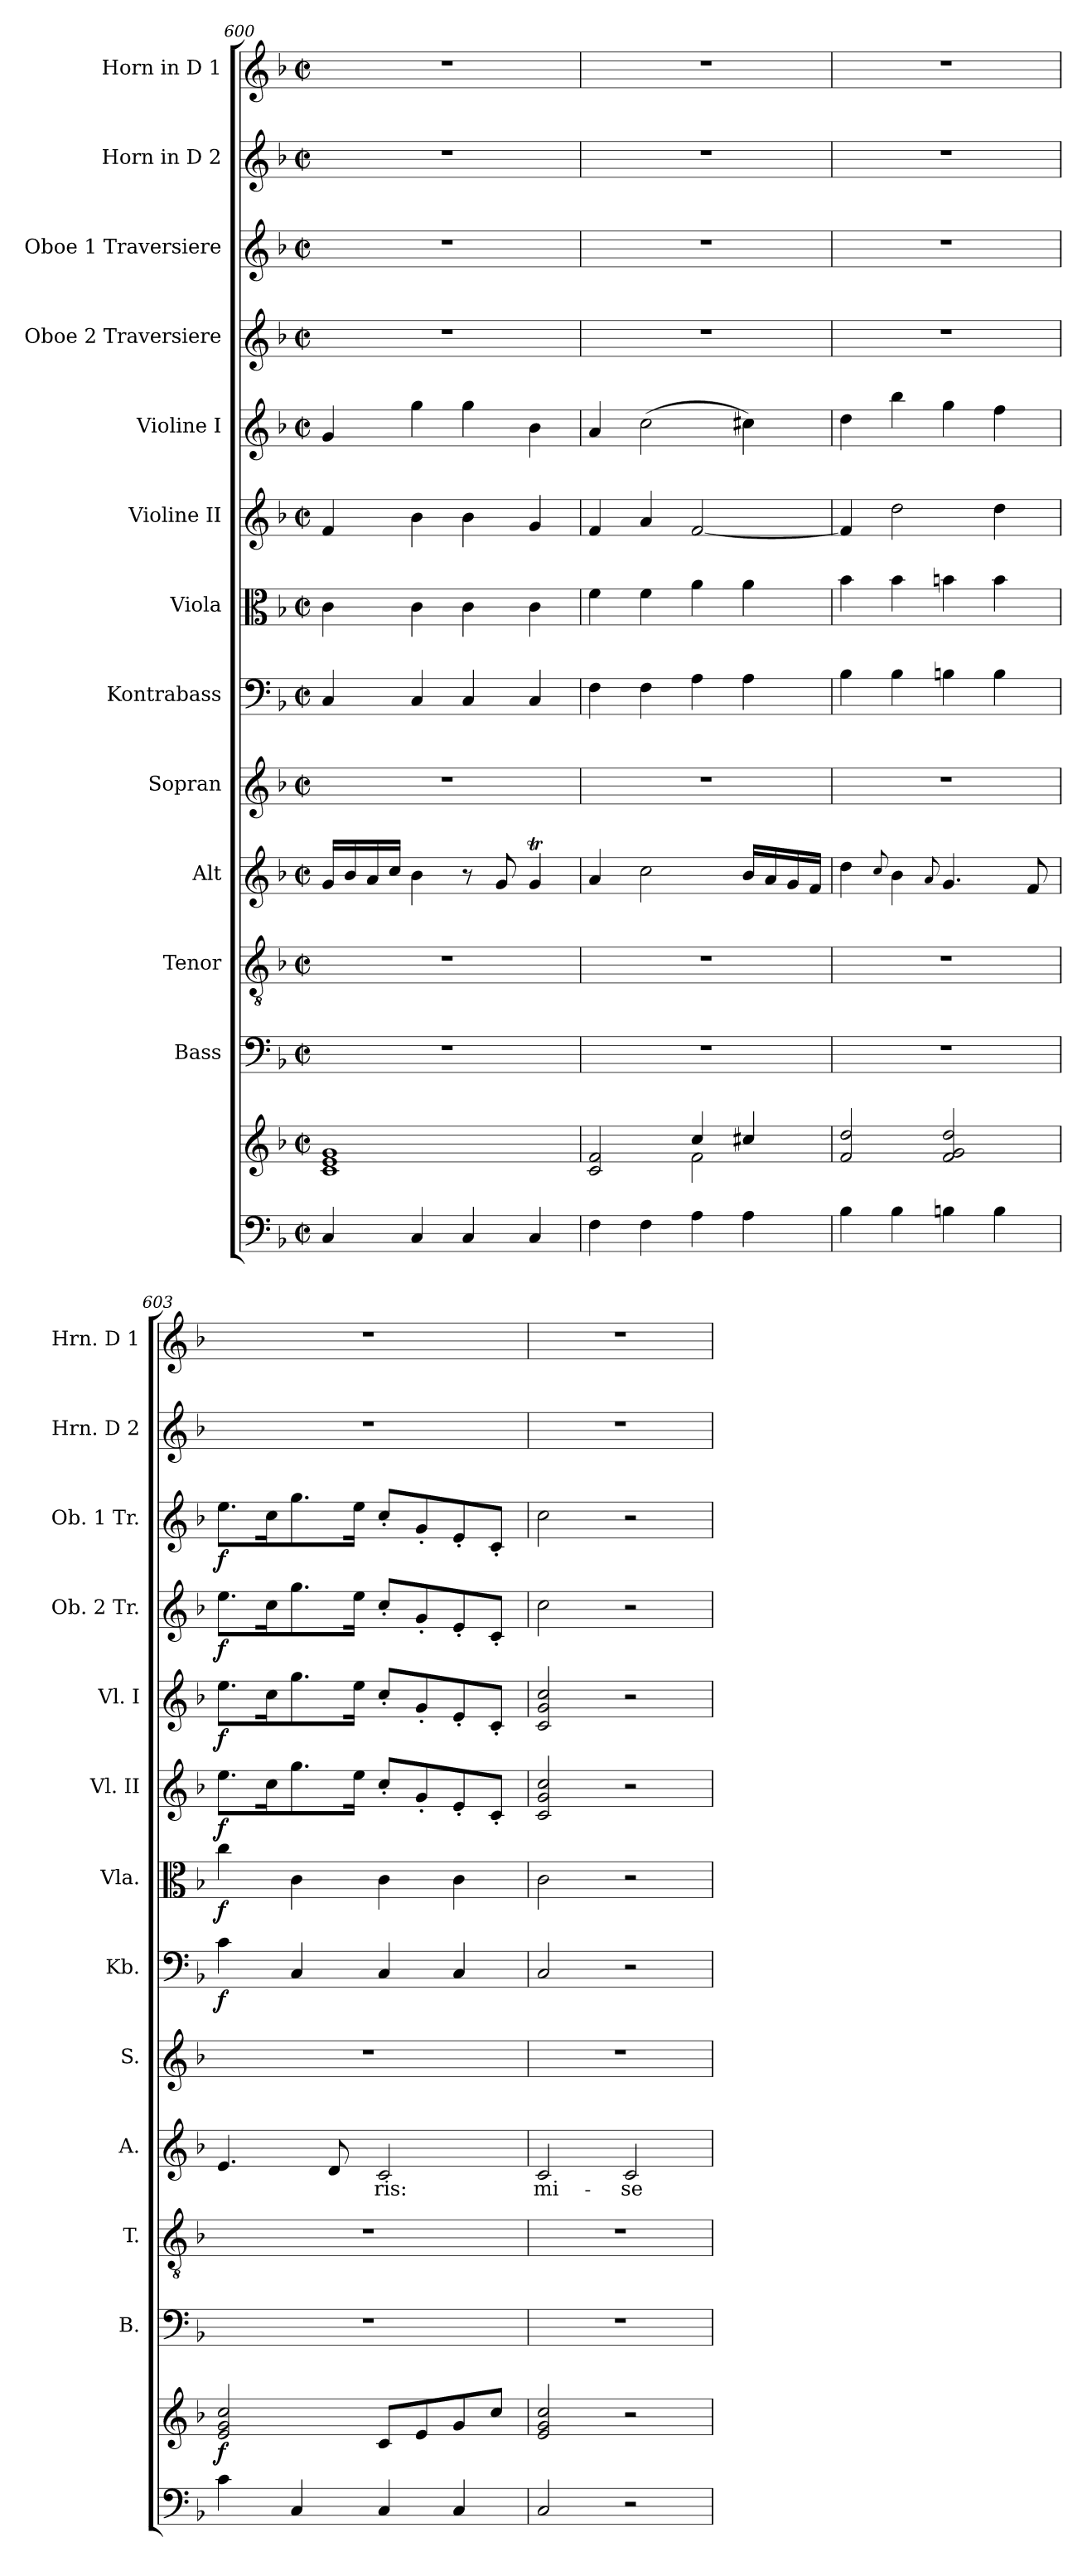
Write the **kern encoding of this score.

**kern	**kern	**dynam	**kern	**kern	**kern	**text	**kern	**kern	**dynam	**kern	**dynam	**kern	**dynam	**kern	**dynam	**kern	**dynam	**kern	**dynam	**kern	**kern
*part13	*part13	*part13	*part12	*part11	*part10	*part10	*part9	*part8	*part8	*part7	*part7	*part6	*part6	*part5	*part5	*part4	*part4	*part3	*part3	*part2	*part1
*staff14	*staff13	*staff13/14	*staff12	*staff11	*staff10	*staff10	*staff9	*staff8	*staff8	*staff7	*staff7	*staff6	*staff6	*staff5	*staff5	*staff4	*staff4	*staff3	*staff3	*staff2	*staff1
*	*	*	*I"Bass	*I"Tenor	*I"Alt	*	*I"Sopran	*I"Kontrabass	*	*I"Viola	*	*I"Violine II	*	*I"Violine I	*	*I"Oboe 2 Traversiere	*	*I"Oboe 1 Traversiere	*	*I"Horn in D 2	*I"Horn in D 1
*	*	*	*I'B.	*I'T.	*I'A.	*	*I'S.	*I'Kb.	*	*I'Vla.	*	*I'Vl. II	*	*I'Vl. I	*	*I'Ob. 2 Tr.	*	*I'Ob. 1 Tr.	*	*I'Hrn. D 2	*I'Hrn. D 1
*clefF4	*clefG2	*	*clefF4	*clefGv2	*clefG2	*	*clefG2	*clefF4	*	*clefC3	*	*clefG2	*	*clefG2	*	*clefG2	*	*clefG2	*	*clefG2	*clefG2
*	*	*	*	*	*	*	*	*ITrd7c12	*	*	*	*	*	*	*	*	*	*	*	*ITrd7c12	*ITrd7c12
*k[b-]	*k[b-]	*	*k[b-]	*k[b-]	*k[b-]	*	*k[b-]	*k[b-]	*	*k[b-]	*	*k[b-]	*	*k[b-]	*	*k[b-]	*	*k[b-]	*	*k[b-]	*k[b-]
*F:	*F:	*	*F:	*F:	*F:	*	*F:	*F:	*	*F:	*	*F:	*	*F:	*	*F:	*	*F:	*	*F:	*F:
*M2/2	*M2/2	*	*M2/2	*M2/2	*M2/2	*	*M2/2	*M2/2	*	*M2/2	*	*M2/2	*	*M2/2	*	*M2/2	*	*M2/2	*	*M2/2	*M2/2
*met(c|)	*met(c|)	*	*met(c|)	*met(c|)	*met(c|)	*	*met(c|)	*met(c|)	*	*met(c|)	*	*met(c|)	*	*met(c|)	*	*met(c|)	*	*met(c|)	*	*met(c|)	*met(c|)
=600	=600	=600	=600	=600	=600	=600	=600	=600	=600	=600	=600	=600	=600	=600	=600	=600	=600	=600	=600	=600	=600
4C/	1c 1e 1g	.	1r	1r	16g/LL	.	1r	4CC/	.	4c\	.	4f/	.	4g/	.	1r	.	1r	.	1r	1r
.	.	.	.	.	16b-/	.	.	.	.	.	.	.	.	.	.	.	.	.	.	.	.
.	.	.	.	.	16a/	.	.	.	.	.	.	.	.	.	.	.	.	.	.	.	.
.	.	.	.	.	16cc/JJ	.	.	.	.	.	.	.	.	.	.	.	.	.	.	.	.
4C/	.	.	.	.	4b-\	.	.	4CC/	.	4c\	.	4b-\	.	4gg\	.	.	.	.	.	.	.
4C/	.	.	.	.	8r	.	.	4CC/	.	4c\	.	4b-\	.	4gg\	.	.	.	.	.	.	.
.	.	.	.	.	8g/	.	.	.	.	.	.	.	.	.	.	.	.	.	.	.	.
4C/	.	.	.	.	4gT/	.	.	4CC/	.	4c\	.	4g/	.	4b-\	.	.	.	.	.	.	.
=601	=601	=601	=601	=601	=601	=601	=601	=601	=601	=601	=601	=601	=601	=601	=601	=601	=601	=601	=601	=601	=601
*	*^	*	*	*	*	*	*	*	*	*	*	*	*	*	*	*	*	*	*	*	*
4F\	2c/ 2f/	2ryy	.	1r	1r	4a/	.	1r	4FF\	.	4f\	.	4f/	.	4a/	.	1r	.	1r	.	1r	1r
4F\	.	.	.	.	.	2cc\	.	.	4FF\	.	4f\	.	4a/	.	(>2cc\	.	.	.	.	.	.	.
4A\	4cc/	2f\	.	.	.	.	.	.	4AA\	.	4a\	.	[2f/	.	.	.	.	.	.	.	.	.
4A\	4cc#X/	.	.	.	.	16b-/LL	.	.	4AA\	.	4a\	.	.	.	4cc#X\)	.	.	.	.	.	.	.
.	.	.	.	.	.	16a/	.	.	.	.	.	.	.	.	.	.	.	.	.	.	.	.
.	.	.	.	.	.	16g/	.	.	.	.	.	.	.	.	.	.	.	.	.	.	.	.
.	.	.	.	.	.	16f/JJ	.	.	.	.	.	.	.	.	.	.	.	.	.	.	.	.
*	*v	*v	*	*	*	*	*	*	*	*	*	*	*	*	*	*	*	*	*	*	*	*
!!LO:PB:g=z
=602	=602	=602	=602	=602	=602	=602	=602	=602	=602	=602	=602	=602	=602	=602	=602	=602	=602	=602	=602	=602	=602
4B-\	2f/ 2dd/	.	1r	1r	4dd\	.	1r	4BB-\	.	4b-\	.	4f/]	.	4dd\	.	1r	.	1r	.	1r	1r
.	.	.	.	.	8qqcc/	.	.	.	.	.	.	.	.	.	.	.	.	.	.	.	.
4B-\	.	.	.	.	4b-\	.	.	4BB-\	.	4b-\	.	2dd\	.	4bb-\	.	.	.	.	.	.	.
.	.	.	.	.	8qqa/	.	.	.	.	.	.	.	.	.	.	.	.	.	.	.	.
4Bn\	2f/ 2g/ 2dd/	.	.	.	4.g/	.	.	4BBn\	.	4bn\	.	.	.	4gg\	.	.	.	.	.	.	.
4B\	.	.	.	.	.	.	.	4BB\	.	4b\	.	4dd\	.	4ff\	.	.	.	.	.	.	.
.	.	.	.	.	8f/	.	.	.	.	.	.	.	.	.	.	.	.	.	.	.	.
=603	=603	=603	=603	=603	=603	=603	=603	=603	=603	=603	=603	=603	=603	=603	=603	=603	=603	=603	=603	=603	=603
!	!	!LO:DY:b	!	!	!	!	!	!	!LO:DY:b	!	!LO:DY:b	!	!LO:DY:b	!	!LO:DY:b	!	!LO:DY:b	!	!LO:DY:b	!	!
4c\	2e/ 2g/ 2cc/	f	1r	1r	4.e/	.	1r	4C\	f	4cc\	f	8.ee\L	f	8.ee\L	f	8.ee\L	f	8.ee\L	f	1r	1r
.	.	.	.	.	.	.	.	.	.	.	.	16cc\k	.	16cc\k	.	16cc\k	.	16cc\k	.	.	.
4C/	.	.	.	.	.	.	.	4CC/	.	4c\	.	8.gg\	.	8.gg\	.	8.gg\	.	8.gg\	.	.	.
.	.	.	.	.	8d/	.	.	.	.	.	.	.	.	.	.	.	.	.	.	.	.
.	.	.	.	.	.	.	.	.	.	.	.	16ee\Jk	.	16ee\Jk	.	16ee\Jk	.	16ee\Jk	.	.	.
!	!	!	!	!	!	!LO:LY:b	!	!	!	!	!	!	!	!	!	!	!	!	!	!	!
4C/	8c/L	.	.	.	2c/	-ris:	.	4CC/	.	4c\	.	8cc'</L	.	8cc'</L	.	8cc'</L	.	8cc'</L	.	.	.
.	8e/	.	.	.	.	.	.	.	.	.	.	8g'</	.	8g'</	.	8g'</	.	8g'</	.	.	.
4C/	8g/	.	.	.	.	.	.	4CC/	.	4c\	.	8e'</	.	8e'</	.	8e'</	.	8e'</	.	.	.
.	8cc/J	.	.	.	.	.	.	.	.	.	.	8c'</J	.	8c'</J	.	8c'</J	.	8c'</J	.	.	.
=604	=604	=604	=604	=604	=604	=604	=604	=604	=604	=604	=604	=604	=604	=604	=604	=604	=604	=604	=604	=604	=604
!	!	!	!	!	!	!LO:LY:b	!	!	!	!	!	!	!	!	!	!	!	!	!	!	!
2C/	2e/ 2g/ 2cc/	.	1r	1r	2c/	mi-	1r	2CC/	.	2c\	.	2c/ 2g/ 2cc/	.	2c/ 2g/ 2cc/	.	2cc\	.	2cc\	.	1r	1r
!	!	!	!	!	!	!LO:LY:b	!	!	!	!	!	!	!	!	!	!	!	!	!	!	!
2r	2r	.	.	.	2c/	-se-	.	2r	.	2r	.	2r	.	2r	.	2r	.	2r	.	.	.
=	=	=	=	=	=	=	=	=	=	=	=	=	=	=	=	=	=	=	=	=	=
*-	*-	*-	*-	*-	*-	*-	*-	*-	*-	*-	*-	*-	*-	*-	*-	*-	*-	*-	*-	*-	*-
